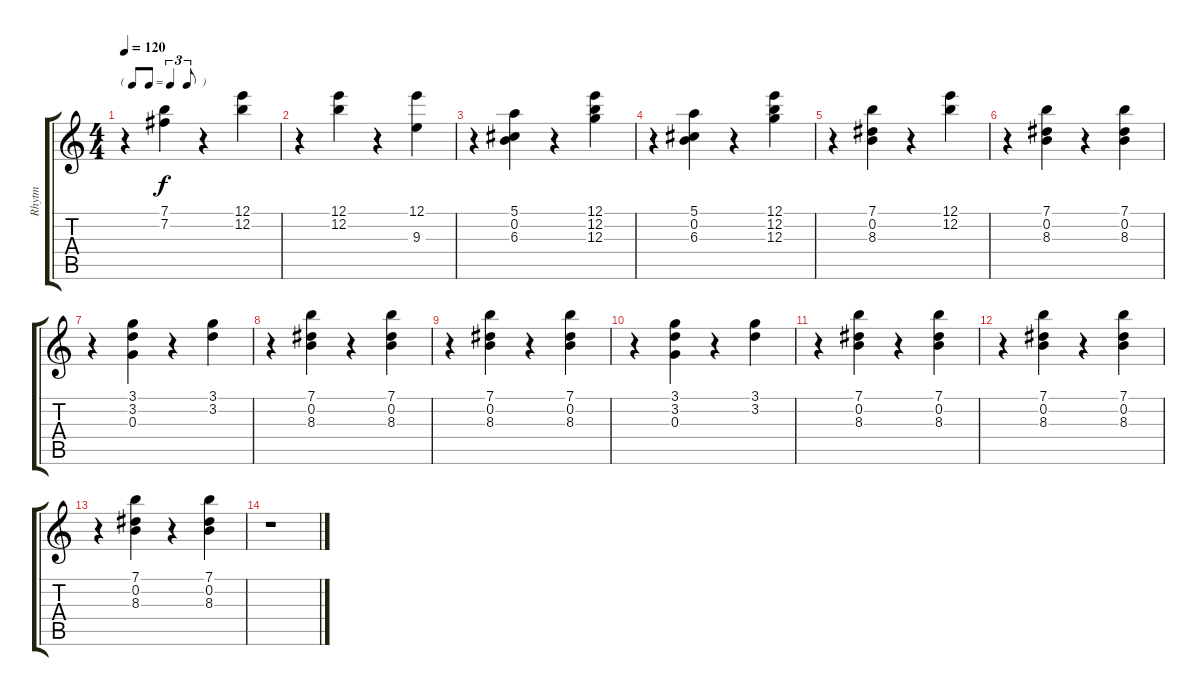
\track ("Rhytm" "Rhytm") {instrument electricguitarclean}
\staff {score tabs}
\tuning (E4 B3 G3 D3 A2 E2) {hide}
\ts (4 4)
\tf triplet8th
\tempo 120
\clef g2
\ks c
r.4{dy f} (7.1 7.2).4 r.4 (12.1 12.2).4 |
r.4 (12.1 12.2).4 r.4 (12.1 9.3).4 |
r.4 (5.1 0.2 6.3).4 r.4 (12.1 12.2 12.3).4 |
r.4 (5.1 0.2 6.3).4 r.4 (12.1 12.2 12.3).4 |
r.4 (7.1 0.2 8.3).4 r.4 (12.1 12.2).4 |
r.4 (7.1 0.2 8.3).4 r.4 (7.1 0.2 8.3).4 |
r.4 (3.1 3.2 0.3).4 r.4 (3.1 3.2).4 |
r.4 (7.1 0.2 8.3).4 r.4 (7.1 0.2 8.3).4 |
r.4 (7.1 0.2 8.3).4 r.4 (7.1 0.2 8.3).4 |
r.4 (3.1 3.2 0.3).4 r.4 (3.1 3.2).4 |
r.4 (7.1 0.2 8.3).4 r.4 (7.1 0.2 8.3).4 |
r.4 (7.1 0.2 8.3).4 r.4 (7.1 0.2 8.3).4 |
r.4 (7.1 0.2 8.3).4 r.4 (7.1 0.2 8.3).4 |
r.1
